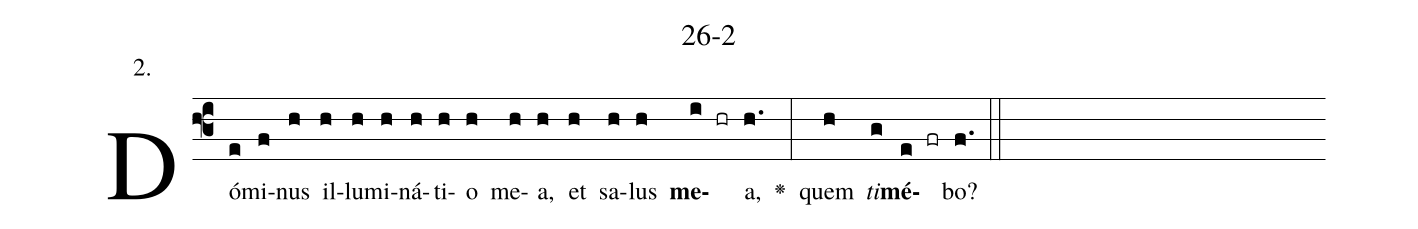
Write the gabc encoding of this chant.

name: 26-2;
annotation: 2.;
%%
(f3)Dó(e)mi(f)nus(h) il(h)lu(h)mi(h)ná(h)ti(h)o(h) me(h)a,(h) et(h) sa(h)lus(h) <b>me</b>(i hr)a,(h.) <v>\greheightstar</v>(:) quem(h) <i>ti</i>(g)<b>mé</b>(e fr)bo?(f.) (::)


%E(h) u(h) o(h) u(g) a(e) e.(f.) (::)
